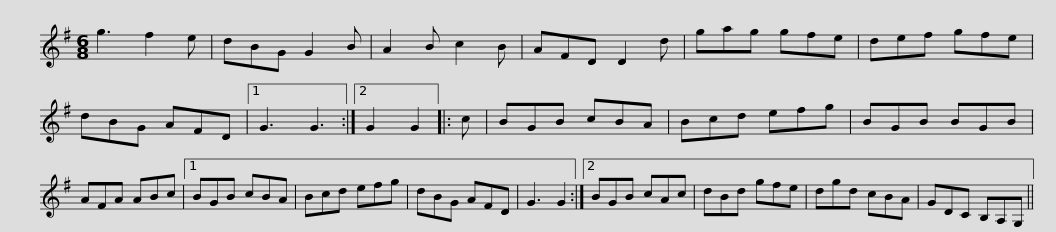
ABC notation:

X:1
L:1/8
M:6/8
I:linebreak $
K:G
V:1 treble
V:1
 g3 f2 e | dBG G2 B | A2 B c2 B | AFD D2 d | gag gfe | %5
 def gfe | dBG AFD |1 G3 G3 :|2 G2 G2 |:$ c | %10
 BGB cBA | Bcd efg | BGB BGB | AFA ABc |1 BGB cBA | %15
 Bcd efg | dBG AFD |$ G3 G2 :|2 BGB cAc | dBd gfe | %20
 dgd cBA | GDC B,A,G, || %22
